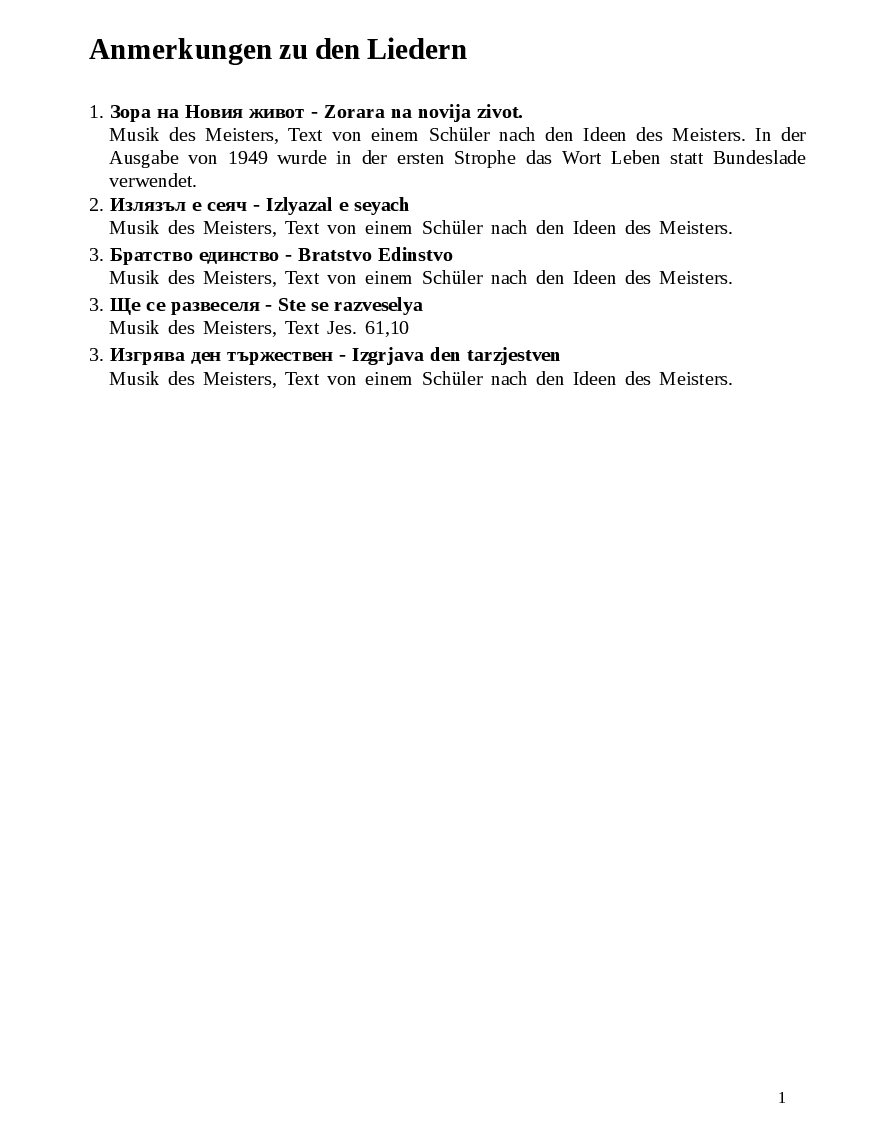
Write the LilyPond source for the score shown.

\version "2.24.0"

% include paper part and global functions
\include "include/globals.ily"

\bookpart {
  \include "include/bookpart-paper.ily"




  \markup \fontsize  #+5.5 {  \bold   {Anmerkungen zu den Liedern} }




  \markup \fontsize  #+2  { 1. \bold{ \vspace #1.5 Зора на Новия живот - Zorara na novija zivot.} }
  \markup \fontsize  #+2  { \hspace #2 \override #'(baseline-skip . 2.2)  \justify-string "Musik des Meisters, Text von einem Schüler nach den Ideen des Meisters. In der Ausgabe von 1949 wurde in der ersten Strophe das Wort Leben statt Bundeslade verwendet." }

  \markup \fontsize  #+2  { 2. \bold{ \vspace #0.6 Излязъл е сеяч - Izlyazal e seyach} }
  \markup \fontsize  #+2  {\hspace #2 \justify-string "Musik des Meisters, Text von einem Schüler nach den Ideen des Meisters." }

  \markup \fontsize  #+2  { 3. \bold{ \vspace #0.6  Братство единство - Bratstvo Edinstvo} }
  \markup \fontsize  #+2  {\hspace #2 \justify-string "Musik des Meisters, Text von einem Schüler nach den Ideen des Meisters." }

  \markup \fontsize  #+2  { 3. \bold{ \vspace #0.6  Ще се развеселя - Ste se razveselya} }
  \markup \fontsize  #+2  {\hspace #2 \justify-string "Musik des Meisters, Text Jes. 61,10" }

   \markup \fontsize  #+2  { 3. \bold{ \vspace #0.6  Изгрява ден тържествен - Izgrjava den tarzjestven} }
  \markup \fontsize  #+2  {\hspace #2 \justify-string "Musik des Meisters, Text von einem Schüler nach den Ideen des Meisters." }





} % bookpart


